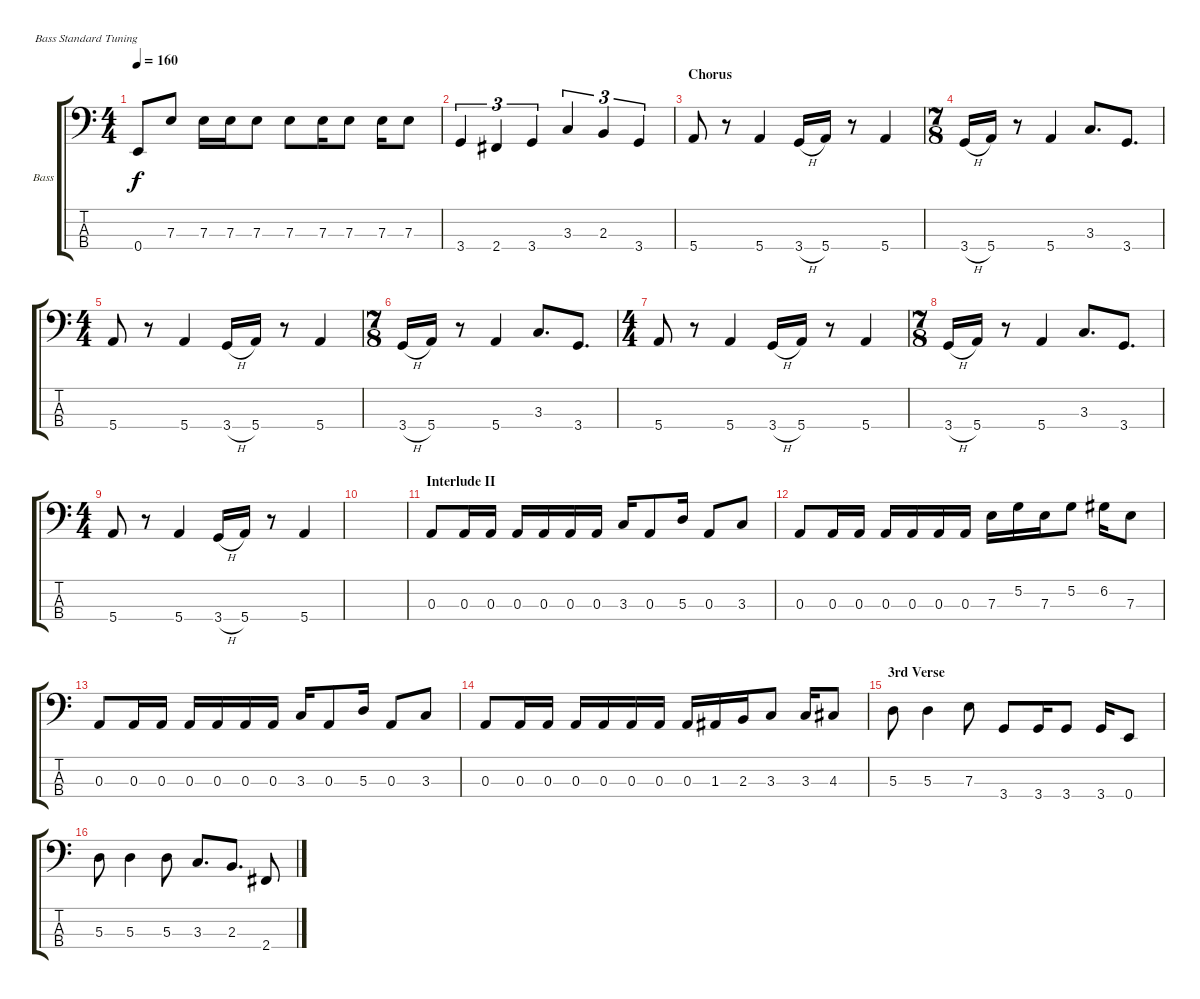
\bracketExtendMode groupsimilarinstruments
\firstSystemTrackNameOrientation horizontal
\otherSystemsTrackNameOrientation horizontal
\track ("Bass" "Bass") {instrument electricbasspick}
\staff {score tabs}
\tuning (G2 D2 A1 E1)
\ts (4 4)
\tempo 160
\clef f4
\ks c
0.4.8{dy f} 7.3.8 7.3.16 7.3.16 7.3.8 7.3.8 7.3.16 7.3.8 7.3.16 7.3.8 |
3.4.4{tu (3 2)} 2.4.4{tu (3 2)} 3.4.4{tu (3 2)} 3.3.4{tu (3 2)} 2.3.4{tu (3 2)} 3.4.4{tu (3 2)} |
\section ("" "Chorus")
5.4.8 r.8 5.4.4 3.4{h}.16 5.4.16 r.8 5.4.4 |
\ts (7 8)
3.4{h}.16 5.4.16 r.8 5.4.4 3.3.8{d} 3.4.8{d} |
\ts (4 4)
5.4.8 r.8 5.4.4 3.4{h}.16 5.4.16 r.8 5.4.4 |
\ts (7 8)
3.4{h}.16 5.4.16 r.8 5.4.4 3.3.8{d} 3.4.8{d} |
\ts (4 4)
5.4.8 r.8 5.4.4 3.4{h}.16 5.4.16 r.8 5.4.4 |
\ts (7 8)
3.4{h}.16 5.4.16 r.8 5.4.4 3.3.8{d} 3.4.8{d} |
\ts (4 4)
5.4.8 r.8 5.4.4 3.4{h}.16 5.4.16 r.8 5.4.4 |
|
\section ("" "Interlude II")
0.3.8 0.3.16 0.3.16 0.3.16 0.3.16 0.3.16 0.3.16 3.3.16 0.3.8 5.3.16 0.3.8 3.3.8 |
0.3.8 0.3.16 0.3.16 0.3.16 0.3.16 0.3.16 0.3.16 7.3.16 5.2.16 7.3.16 5.2.8 6.2.16 7.3.8 |
0.3.8 0.3.16 0.3.16 0.3.16 0.3.16 0.3.16 0.3.16 3.3.16 0.3.8 5.3.16 0.3.8 3.3.8 |
0.3.8 0.3.16 0.3.16 0.3.16 0.3.16 0.3.16 0.3.16 0.3.16 1.3.16 2.3.16 3.3.8 3.3.16 4.3.8 |
\section ("" "3rd Verse")
5.3.8 5.3.4 7.3.8 3.4.8 3.4.16 3.4.8 3.4.16 0.4.8 |
5.3.8 5.3.4 5.3.8 3.3.8{d} 2.3.8{d} 2.4.8
